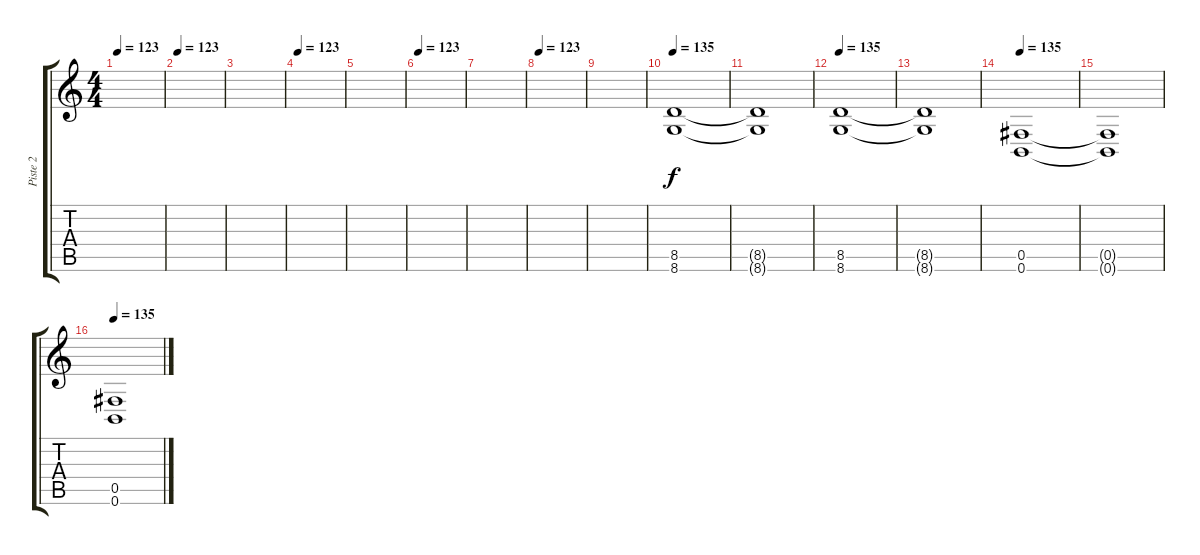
\track ("Piste 2" "Piste 2") {instrument distortionguitar}
\staff {score tabs}
\tuning (Db4 Ab3 E3 B2 Gb2 B1) {hide}
\ts (4 4)
\tempo 123
\clef g2
\ks c
|
\tempo 123
|
|
\tempo 123
|
|
\tempo 123
|
|
\tempo 123
|
|
\tempo 135
(8.5 8.6).1{volume 13} |
(8.5{t} 8.6{t}).1 |
\tempo 135
(8.5 8.6).1 |
(8.5{t} 8.6{t}).1 |
\tempo 135
(0.5 0.6).1{volume 13} |
(0.5{t} 0.6{t}).1 |
\tempo 135
(0.5 0.6).1
